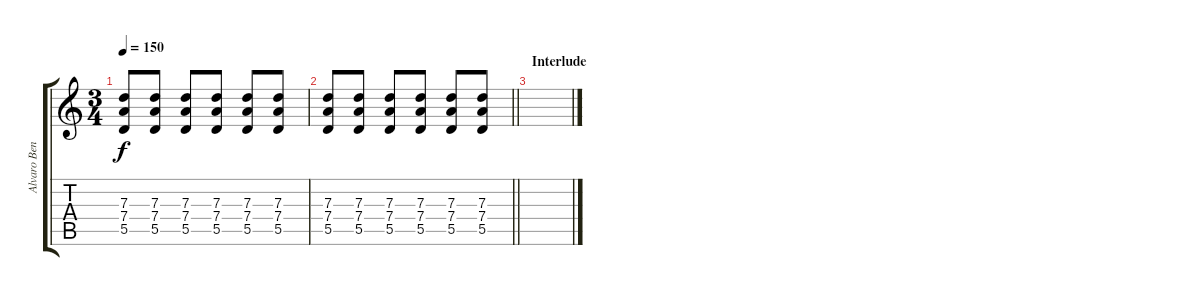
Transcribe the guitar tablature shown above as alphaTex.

\track ("Alvaro Benito" "Alvaro Ben") {instrument overdrivenguitar}
\staff {score tabs}
\tuning (E4 B3 G3 D3 A2 E2) {hide}
\ts (3 4)
\tempo 150
\clef g2
\ks c
(7.3 7.4 5.5).8{dy f} (7.3 7.4 5.5).8 (7.3 7.4 5.5).8 (7.3 7.4 5.5).8 (7.3 7.4 5.5).8 (7.3 7.4 5.5).8 |
\barLineRight lightlight
(7.3 7.4 5.5).8 (7.3 7.4 5.5).8 (7.3 7.4 5.5).8 (7.3 7.4 5.5).8 (7.3 7.4 5.5).8 (7.3 7.4 5.5).8 |
\section ("" "Interlude")
